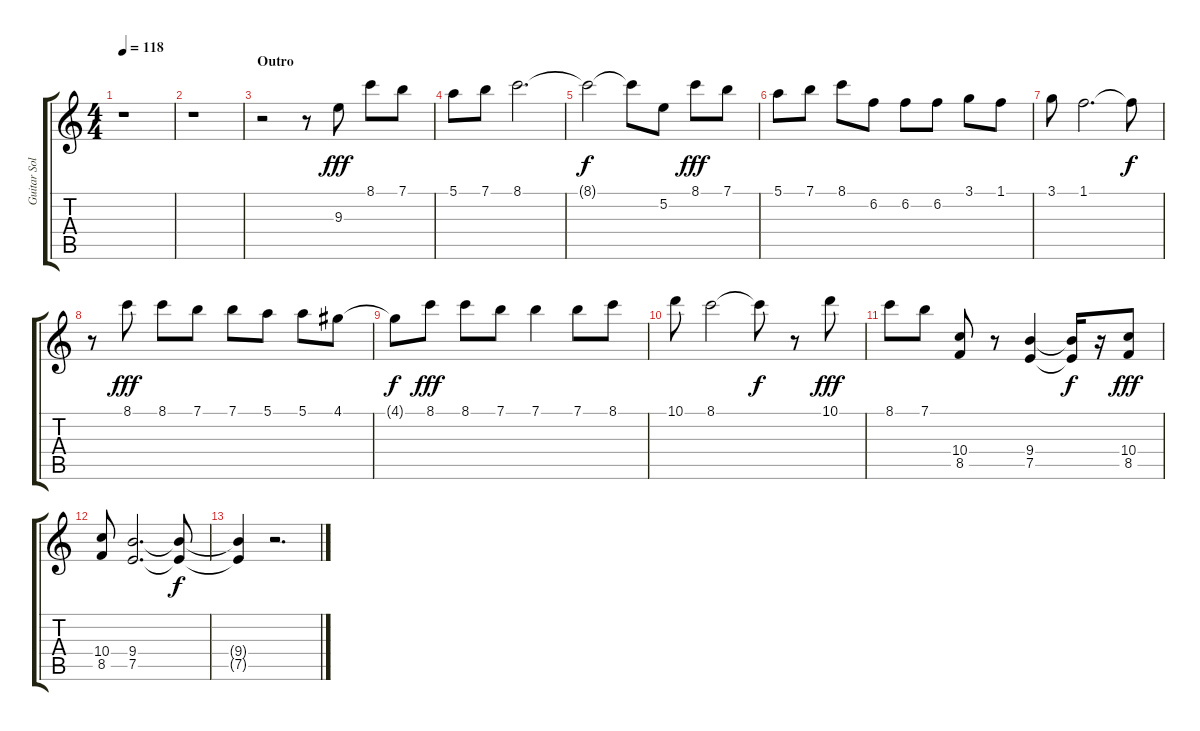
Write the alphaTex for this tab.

\track ("Guitar Solo " "Guitar Sol") {instrument overdrivenguitar}
\staff {score tabs}
\tuning (E4 B3 G3 D3 A2 E2) {hide}
\ts (4 4)
\tempo 118
\clef g2
\ks c
r.1{dy f} |
r.1 |
\section ("" "Outro")
r.2 r.8 9.3.8{dy fff} 8.1.8 7.1.8 |
5.1.8 7.1.8 8.1.2{d} |
8.1{t}.2{dy f} 8.1{t}.8 5.2.8 8.1.8{dy fff} 7.1.8 |
5.1.8 7.1.8 8.1.8 6.2.8 6.2.8 6.2.8 3.1.8 1.1.8 |
3.1.8 1.1.2{d} 1.1{t}.8{dy f} |
r.8 8.1.8{dy fff} 8.1.8 7.1.8 7.1.8 5.1.8 5.1.8 4.1.8 |
4.1{t}.8{dy f} 8.1.8{dy fff} 8.1.8 7.1.8 7.1.4 7.1.8 8.1.8 |
10.1.8 8.1.2 8.1{t}.8{dy f} r.8 10.1.8{dy fff} |
8.1.8 7.1.8 (10.4 8.5).8 r.8 (9.4 7.5).4 (9.4{t} 7.5{t}).16{dy f} r.16 (10.4 8.5).8{dy fff} |
(10.4 8.5).8 (9.4 7.5).2{d} (9.4{t} 7.5{t}).8{dy f} |
(9.4{t} 7.5{t}).4 r.2{d}
